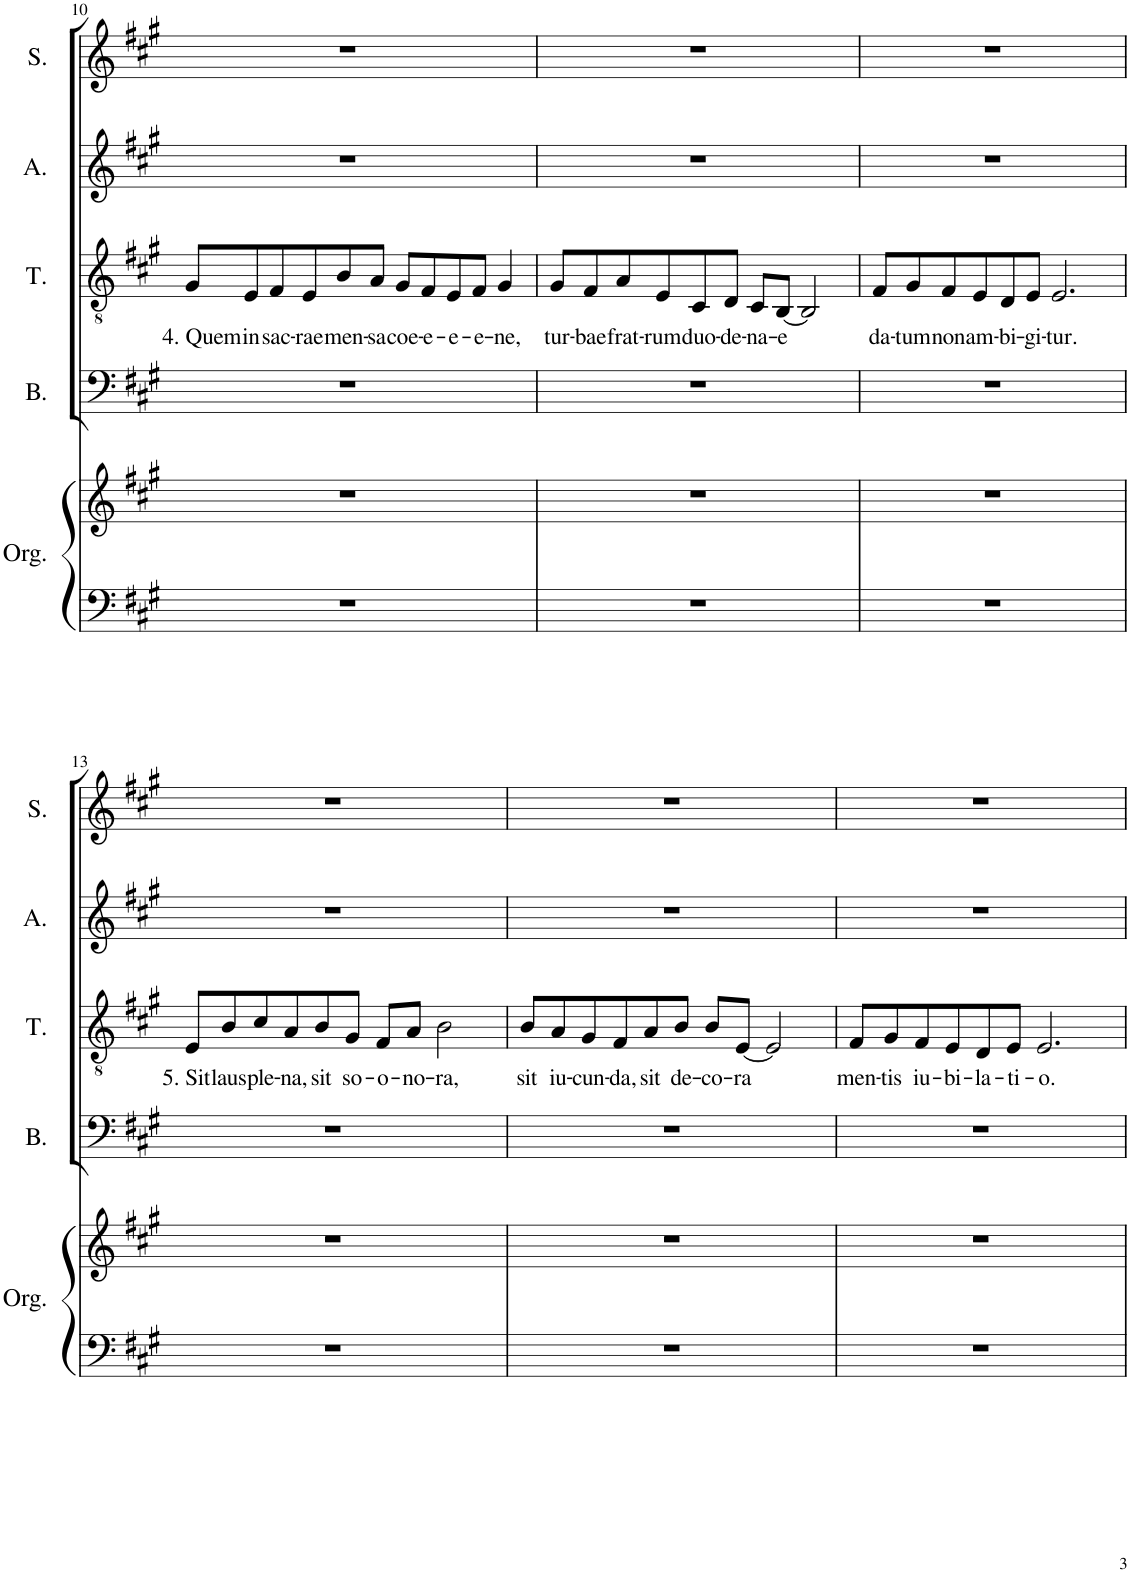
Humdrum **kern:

**kern	**kern	**kern	**kern	**text	**kern	**kern
*part5	*part5	*part4	*part3	*part3	*part2	*part1
*staff6	*staff5	*staff4	*staff3	*staff3	*staff2	*staff1
*I"Organ	*	*I"Bass	*I"Tenor	*	*I"Alto	*I"Soprano
*I'Org.	*	*I'B.	*I'T.	*	*I'A.	*I'S.
!!LO:PB:g=z
*clefF4	*clefG2	*clefF4	*clefGv2	*	*clefG2	*clefG2
*k[f#c#g#]	*k[f#c#g#]	*k[f#c#g#]	*k[f#c#g#]	*	*k[f#c#g#]	*k[f#c#g#]
*M6/4	*M6/4	*M6/4	*M6/4	*	*M6/4	*M6/4
=10	=10	=10	=10	=10	=10	=10
!	!	!	!	!LO:LY:b	!	!
1.r	1.r	1.r	8G#/L	4. Quem	1.r	1.r
!	!	!	!	!LO:LY:b	!	!
.	.	.	8E/	in	.	.
!	!	!	!	!LO:LY:b	!	!
.	.	.	8F#/	sac-	.	.
!	!	!	!	!LO:LY:b	!	!
.	.	.	8E/	-rae	.	.
!	!	!	!	!LO:LY:b	!	!
.	.	.	8B/	men-	.	.
!	!	!	!	!LO:LY:b	!	!
.	.	.	8A/J	-sa	.	.
!	!	!	!	!LO:LY:b	!	!
.	.	.	8G#/L	coe-	.	.
!	!	!	!	!LO:LY:b	!	!
.	.	.	8F#/	-e-	.	.
!	!	!	!	!LO:LY:b	!	!
.	.	.	8E/	-e-	.	.
!	!	!	!	!LO:LY:b	!	!
.	.	.	8F#/J	-e-	.	.
!	!	!	!	!LO:LY:b	!	!
.	.	.	4G#/	-ne,	.	.
=11	=11	=11	=11	=11	=11	=11
!	!	!	!	!LO:LY:b	!	!
1.r	1.r	1.r	8G#/L	tur-	1.r	1.r
!	!	!	!	!LO:LY:b	!	!
.	.	.	8F#/	-bae	.	.
!	!	!	!	!LO:LY:b	!	!
.	.	.	8A/	frat-	.	.
!	!	!	!	!LO:LY:b	!	!
.	.	.	8E/	-rum	.	.
!	!	!	!	!LO:LY:b	!	!
.	.	.	8C#/	duo-	.	.
!	!	!	!	!LO:LY:b	!	!
.	.	.	8D/J	-de-	.	.
!	!	!	!	!LO:LY:b	!	!
.	.	.	8C#/L	-na-	.	.
!	!	!	!	!LO:LY:b	!	!
.	.	.	[8BB/J	-e	.	.
.	.	.	2BB/]	.	.	.
=12	=12	=12	=12	=12	=12	=12
!	!	!	!	!LO:LY:b	!	!
1.r	1.r	1.r	8F#/L	da-	1.r	1.r
!	!	!	!	!LO:LY:b	!	!
.	.	.	8G#/	-tum	.	.
!	!	!	!	!LO:LY:b	!	!
.	.	.	8F#/	non	.	.
!	!	!	!	!LO:LY:b	!	!
.	.	.	8E/	am-	.	.
!	!	!	!	!LO:LY:b	!	!
.	.	.	8D/	-bi-	.	.
!	!	!	!	!LO:LY:b	!	!
.	.	.	8E/J	-gi-	.	.
!	!	!	!	!LO:LY:b	!	!
.	.	.	2.E/	-tur.	.	.
!!LO:LB:g=z
=13	=13	=13	=13	=13	=13	=13
!	!	!	!	!LO:LY:b	!	!
1.r	1.r	1.r	8E/L	5. Sit	1.r	1.r
!	!	!	!	!LO:LY:b	!	!
.	.	.	8B/	laus	.	.
!	!	!	!	!LO:LY:b	!	!
.	.	.	8c#/	ple-	.	.
!	!	!	!	!LO:LY:b	!	!
.	.	.	8A/	-na,	.	.
!	!	!	!	!LO:LY:b	!	!
.	.	.	8B/	sit	.	.
!	!	!	!	!LO:LY:b	!	!
.	.	.	8G#/J	so-	.	.
!	!	!	!	!LO:LY:b	!	!
.	.	.	8F#/L	-o-	.	.
!	!	!	!	!LO:LY:b	!	!
.	.	.	8A/J	-no-	.	.
!	!	!	!	!LO:LY:b	!	!
.	.	.	2B\	-ra,	.	.
=14	=14	=14	=14	=14	=14	=14
!	!	!	!	!LO:LY:b	!	!
1.r	1.r	1.r	8B/L	sit	1.r	1.r
!	!	!	!	!LO:LY:b	!	!
.	.	.	8A/	iu-	.	.
!	!	!	!	!LO:LY:b	!	!
.	.	.	8G#/	-cun-	.	.
!	!	!	!	!LO:LY:b	!	!
.	.	.	8F#/	-da,	.	.
!	!	!	!	!LO:LY:b	!	!
.	.	.	8A/	sit	.	.
!	!	!	!	!LO:LY:b	!	!
.	.	.	8B/J	de-	.	.
!	!	!	!	!LO:LY:b	!	!
.	.	.	8B/L	-co-	.	.
!	!	!	!	!LO:LY:b	!	!
.	.	.	[8E/J	-ra	.	.
.	.	.	2E/]	.	.	.
=15	=15	=15	=15	=15	=15	=15
!	!	!	!	!LO:LY:b	!	!
1.r	1.r	1.r	8F#/L	men-	1.r	1.r
!	!	!	!	!LO:LY:b	!	!
.	.	.	8G#/	-tis	.	.
!	!	!	!	!LO:LY:b	!	!
.	.	.	8F#/	iu-	.	.
!	!	!	!	!LO:LY:b	!	!
.	.	.	8E/	-bi-	.	.
!	!	!	!	!LO:LY:b	!	!
.	.	.	8D/	-la-	.	.
!	!	!	!	!LO:LY:b	!	!
.	.	.	8E/J	-ti-	.	.
!	!	!	!	!LO:LY:b	!	!
.	.	.	2.E/	-o.	.	.
=	=	=	=	=	=	=
*-	*-	*-	*-	*-	*-	*-
